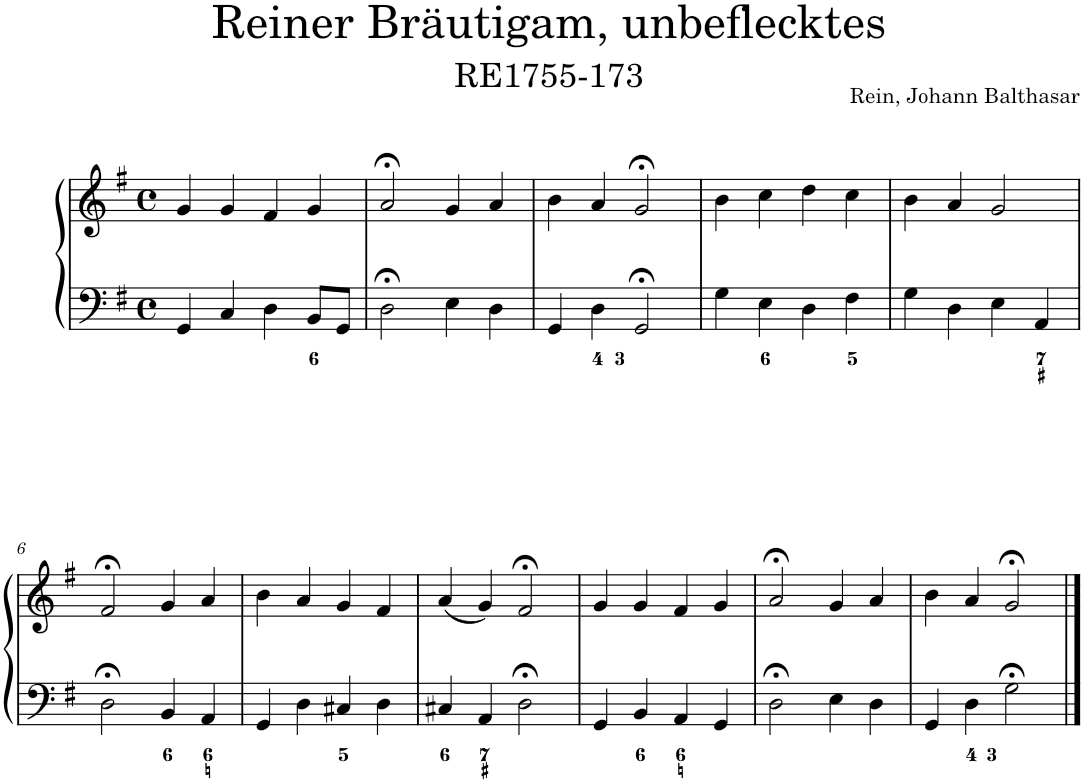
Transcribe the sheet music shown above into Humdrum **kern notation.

**kern	**kern
*part1	*part1
*staff2	*staff1
*I"Piano	*
*I'Pno.	*
*clefF4	*clefG2
*k[f#]	*k[f#]
*M4/4	*M4/4
*met(c)	*met(c)
=1	=1
4GG/	4g/
4C/	4g/
4D\	4f#/
8BB/L	4g/
8GG/J	.
=2	=2
2D;<\	2a;</
4E\	4g/
4D\	4a/
=3	=3
4GG/	4b\
4D\	4a/
2GG;</	2g;</
=4	=4
4G\	4b\
4E\	4cc\
4D\	4dd\
4F#\	4cc\
=5	=5
4G\	4b\
4D\	4a/
4E\	2g/
4AA/	.
!!LO:LB:g=z
=6	=6
2D;<\	2f#;</
4BB/	4g/
4AA/	4a/
=7	=7
4GG/	4b\
4D\	4a/
4C#X/	4g/
4D\	4f#/
=8	=8
4C#X/	(4a/
4AA/	4g/)
2D;<\	2f#;</
=9	=9
4GG/	4g/
4BB/	4g/
4AA/	4f#/
4GG/	4g/
=10	=10
2D;<\	2a;</
4E\	4g/
4D\	4a/
=11	=11
4GG/	4b\
4D\	4a/
2G;<\	2g;</
==	==
*-	*-
